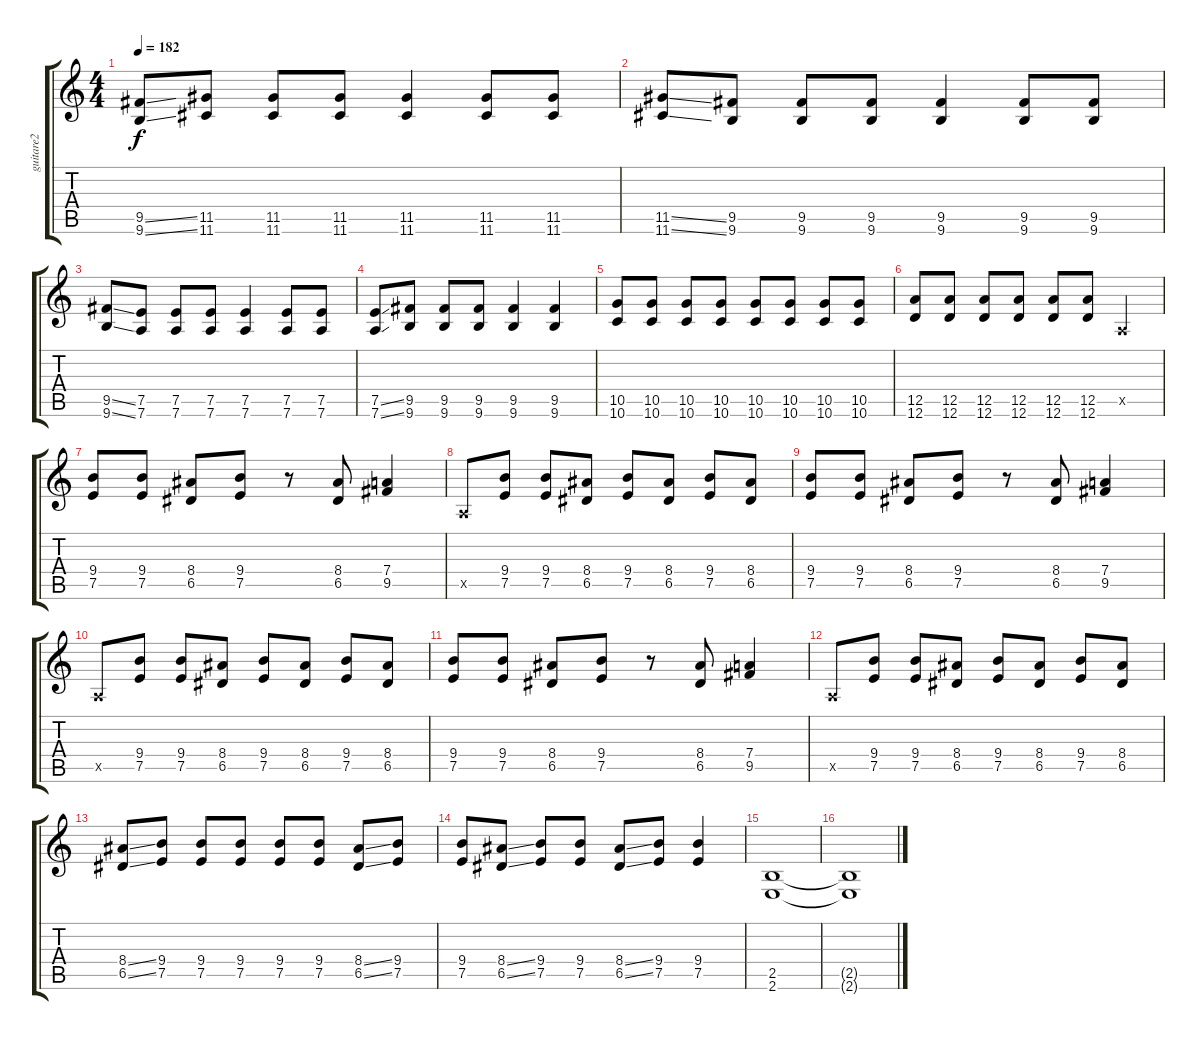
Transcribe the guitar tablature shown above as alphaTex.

\track ("guitare2" "guitare2") {instrument distortionguitar}
\staff {score tabs}
\tuning (E4 B3 G3 D3 A2 D2) {hide}
\ts (4 4)
\tempo 182
\clef g2
\ks c
(9.5{ss} 9.6{ss}).8{dy f} (11.5 11.6).8 (11.5 11.6).8 (11.5 11.6).8 (11.5 11.6).4 (11.5 11.6).8 (11.5 11.6).8 |
(11.5{ss} 11.6{ss}).8 (9.5 9.6).8 (9.5 9.6).8 (9.5 9.6).8 (9.5 9.6).4 (9.5 9.6).8 (9.5 9.6).8 |
(9.5{ss} 9.6{ss}).8 (7.5 7.6).8 (7.5 7.6).8 (7.5 7.6).8 (7.5 7.6).4 (7.5 7.6).8 (7.5 7.6).8 |
(7.5{ss} 7.6{ss}).8 (9.5 9.6).8 (9.5 9.6).8 (9.5 9.6).8 (9.5 9.6).4 (9.5 9.6).4 |
(10.5 10.6).8 (10.5 10.6).8 (10.5 10.6).8 (10.5 10.6).8 (10.5 10.6).8 (10.5 10.6).8 (10.5 10.6).8 (10.5 10.6).8 |
(12.5 12.6).8 (12.5 12.6).8 (12.5 12.6).8 (12.5 12.6).8 (12.5 12.6).8 (12.5 12.6).8 0.5{x}.4 |
(9.4 7.5).8 (9.4 7.5).8 (8.4 6.5).8 (9.4 7.5).8 r.8 (8.4 6.5).8 (7.4 9.5).4 |
0.5{x}.8 (9.4 7.5).8 (9.4 7.5).8 (8.4 6.5).8 (9.4 7.5).8 (8.4 6.5).8 (9.4 7.5).8 (8.4 6.5).8 |
(9.4 7.5).8 (9.4 7.5).8 (8.4 6.5).8 (9.4 7.5).8 r.8 (8.4 6.5).8 (7.4 9.5).4 |
0.5{x}.8 (9.4 7.5).8 (9.4 7.5).8 (8.4 6.5).8 (9.4 7.5).8 (8.4 6.5).8 (9.4 7.5).8 (8.4 6.5).8 |
(9.4 7.5).8 (9.4 7.5).8 (8.4 6.5).8 (9.4 7.5).8 r.8 (8.4 6.5).8 (7.4 9.5).4 |
0.5{x}.8 (9.4 7.5).8 (9.4 7.5).8 (8.4 6.5).8 (9.4 7.5).8 (8.4 6.5).8 (9.4 7.5).8 (8.4 6.5).8 |
(8.4{ss} 6.5{ss}).8 (9.4 7.5).8 (9.4 7.5).8 (9.4 7.5).8 (9.4 7.5).8 (9.4 7.5).8 (8.4{ss} 6.5{ss}).8 (9.4 7.5).8 |
(9.4 7.5).8 (8.4{ss} 6.5{ss}).8 (9.4 7.5).8 (9.4 7.5).8 (8.4{ss} 6.5{ss}).8 (9.4 7.5).8 (9.4 7.5).4 |
(2.5 2.6).1 |
(2.5{t} 2.6{t}).1
